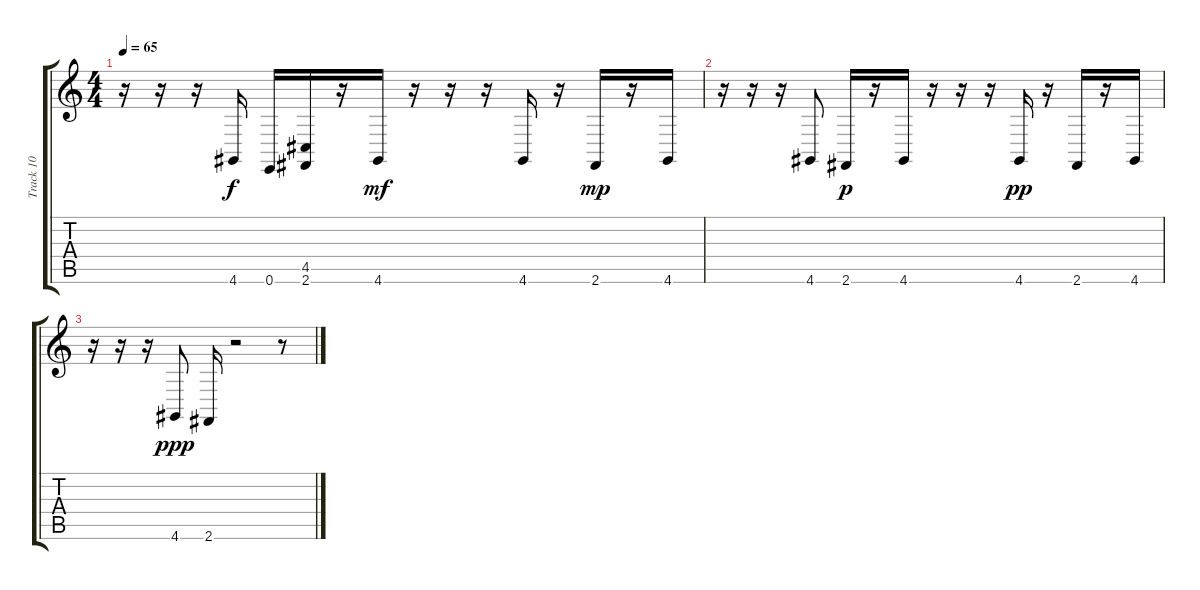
\track ("Track 10" "Track 10") {instrument honkytonkpiano}
\staff {score tabs}
\tuning (E4 B3 G3 D3 A2 E2) {hide}
\ts (4 4)
\tempo 65
\clef g2
\ks c
r.16{dy f} r.16 r.16 4.6.16 0.6.16 (4.5 2.6).16 r.16 4.6.16{dy mf} r.16 r.16 r.16 4.6.16 r.16 2.6.16{dy mp} r.16 4.6.16 |
r.16 r.16 r.16 4.6.8 2.6.16{dy p} r.16 4.6.16 r.16 r.16 r.16 4.6.16{dy pp} r.16 2.6.16 r.16 4.6.16 |
r.16 r.16 r.16 4.6.8{dy ppp} 2.6.16 r.2 r.8
